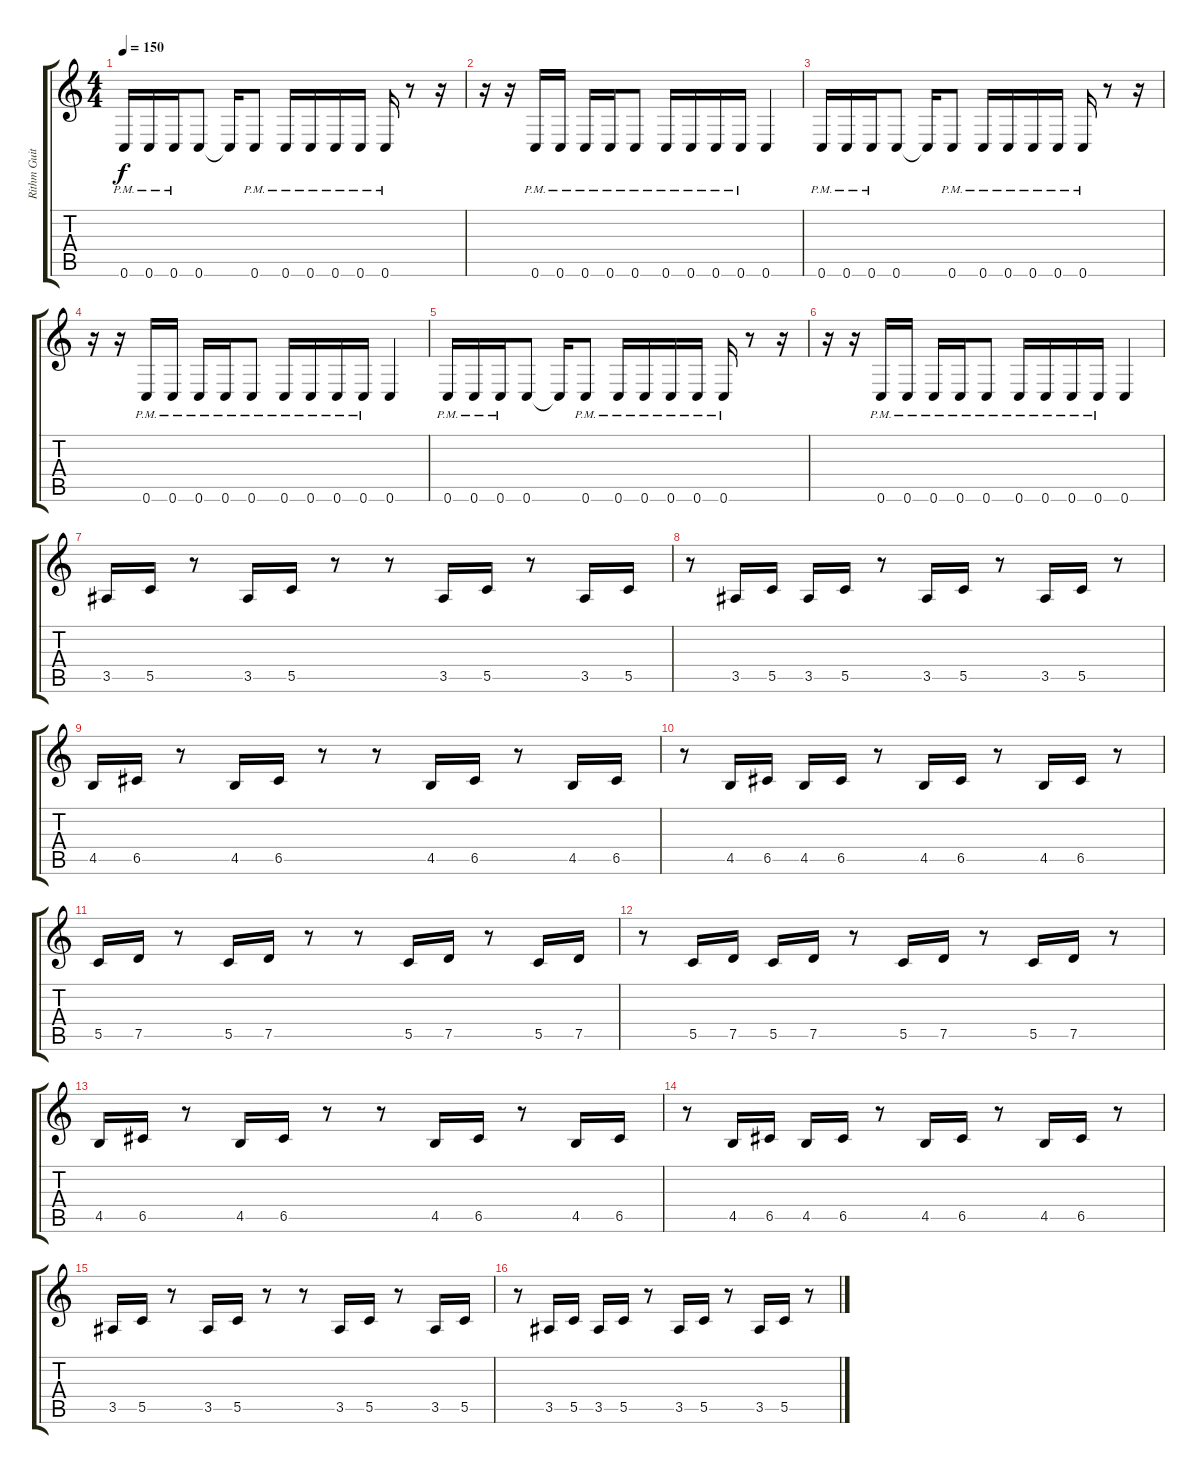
\track ("Rithm Guitar" "Rithm Guit") {instrument overdrivenguitar}
\staff {score tabs}
\tuning (D4 A3 F3 C3 G2 C2) {hide}
\ts (4 4)
\tempo 150
\clef g2
\ks c
0.6{pm}.16{dy f} 0.6{pm}.16 0.6{pm}.16 0.6.8 0.6{t}.16 0.6{pm}.8 0.6{pm}.16 0.6{pm}.16 0.6{pm}.16 0.6{pm}.16 0.6{pm}.16 r.8 r.16 |
r.16 r.16 0.6{pm}.16 0.6{pm}.16 0.6{pm}.16 0.6{pm}.16 0.6{pm}.8 0.6{pm}.16 0.6{pm}.16 0.6{pm}.16 0.6{pm}.16 0.6.4 |
0.6{pm}.16 0.6{pm}.16 0.6{pm}.16 0.6.8 0.6{t}.16 0.6{pm}.8 0.6{pm}.16 0.6{pm}.16 0.6{pm}.16 0.6{pm}.16 0.6{pm}.16 r.8 r.16 |
r.16 r.16 0.6{pm}.16 0.6{pm}.16 0.6{pm}.16 0.6{pm}.16 0.6{pm}.8 0.6{pm}.16 0.6{pm}.16 0.6{pm}.16 0.6{pm}.16 0.6.4 |
0.6{pm}.16 0.6{pm}.16 0.6{pm}.16 0.6.8 0.6{t}.16 0.6{pm}.8 0.6{pm}.16 0.6{pm}.16 0.6{pm}.16 0.6{pm}.16 0.6{pm}.16 r.8 r.16 |
r.16 r.16 0.6{pm}.16 0.6{pm}.16 0.6{pm}.16 0.6{pm}.16 0.6{pm}.8 0.6{pm}.16 0.6{pm}.16 0.6{pm}.16 0.6{pm}.16 0.6.4 |
3.5.16 5.5.16 r.8 3.5.16 5.5.16 r.8 r.8 3.5.16 5.5.16 r.8 3.5.16 5.5.16 |
r.8 3.5.16 5.5.16 3.5.16 5.5.16 r.8 3.5.16 5.5.16 r.8 3.5.16 5.5.16 r.8 |
4.5.16 6.5.16 r.8 4.5.16 6.5.16 r.8 r.8 4.5.16 6.5.16 r.8 4.5.16 6.5.16 |
r.8 4.5.16 6.5.16 4.5.16 6.5.16 r.8 4.5.16 6.5.16 r.8 4.5.16 6.5.16 r.8 |
5.5.16 7.5.16 r.8 5.5.16 7.5.16 r.8 r.8 5.5.16 7.5.16 r.8 5.5.16 7.5.16 |
r.8 5.5.16 7.5.16 5.5.16 7.5.16 r.8 5.5.16 7.5.16 r.8 5.5.16 7.5.16 r.8 |
4.5.16 6.5.16 r.8 4.5.16 6.5.16 r.8 r.8 4.5.16 6.5.16 r.8 4.5.16 6.5.16 |
r.8 4.5.16 6.5.16 4.5.16 6.5.16 r.8 4.5.16 6.5.16 r.8 4.5.16 6.5.16 r.8 |
3.5.16 5.5.16 r.8 3.5.16 5.5.16 r.8 r.8 3.5.16 5.5.16 r.8 3.5.16 5.5.16 |
r.8 3.5.16 5.5.16 3.5.16 5.5.16 r.8 3.5.16 5.5.16 r.8 3.5.16 5.5.16 r.8
